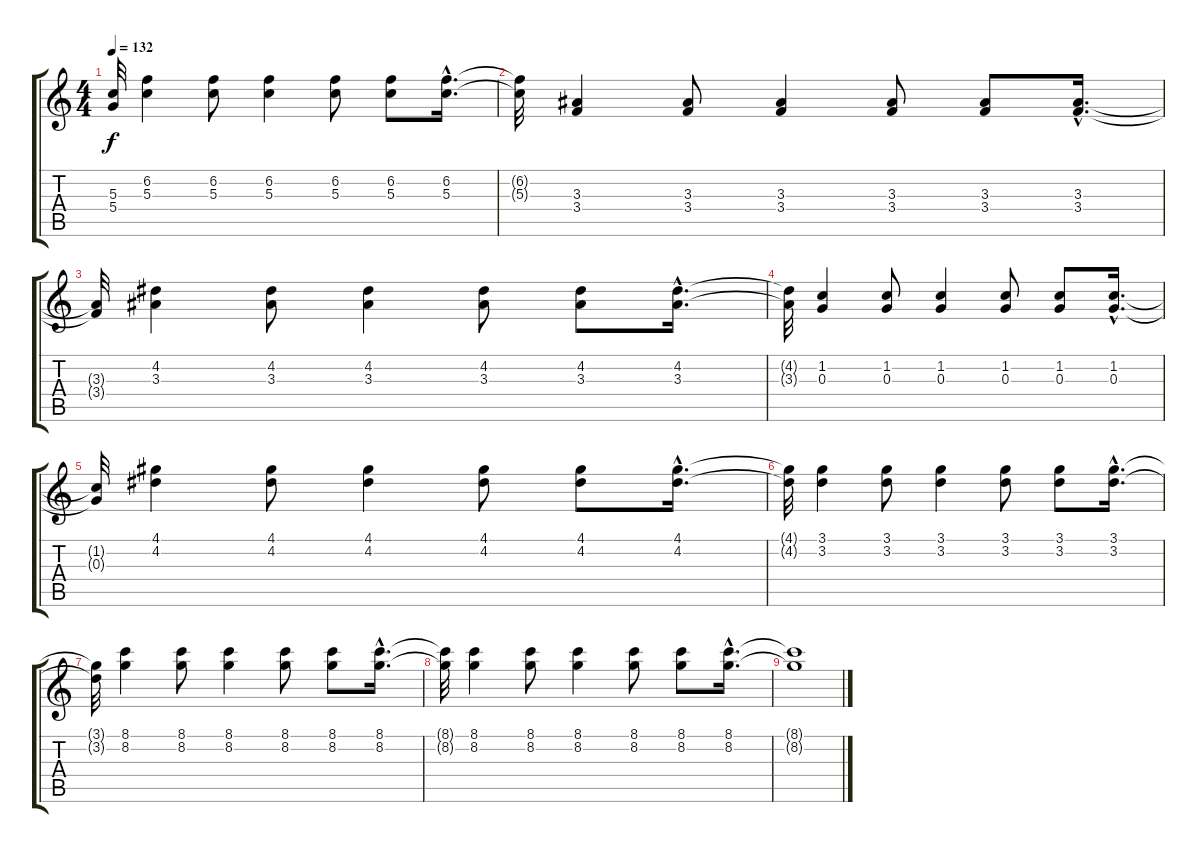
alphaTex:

\track "" {instrument acousticguitarnylon}
\staff {score tabs}
\tuning (E4 B3 G3 D3 A2 E2) {hide}
\ts (4 4)
\tempo 132
\clef g2
\ks c
(5.3{t} 5.4{t}).32{dy f} (6.2 5.3).4 (6.2 5.3).8 (6.2 5.3).4 (6.2 5.3).8 (6.2 5.3).8 (6.2{hac} 5.3{hac}).16{d} |
(6.2{t} 5.3{t}).32 (3.3 3.4).4 (3.3 3.4).8 (3.3 3.4).4 (3.3 3.4).8 (3.3 3.4).8 (3.3{hac} 3.4{hac}).16{d} |
(3.3{t} 3.4{t}).32 (4.2 3.3).4 (4.2 3.3).8 (4.2 3.3).4 (4.2 3.3).8 (4.2 3.3).8 (4.2{hac} 3.3{hac}).16{d} |
(4.2{t} 3.3{t}).32 (1.2 0.3).4 (1.2 0.3).8 (1.2 0.3).4 (1.2 0.3).8 (1.2 0.3).8 (1.2{hac} 0.3{hac}).16{d} |
(1.2{t} 0.3{t}).32 (4.1 4.2).4 (4.1 4.2).8 (4.1 4.2).4 (4.1 4.2).8 (4.1 4.2).8 (4.1{hac} 4.2{hac}).16{d} |
(4.1{t} 4.2{t}).32 (3.1 3.2).4 (3.1 3.2).8 (3.1 3.2).4 (3.1 3.2).8 (3.1 3.2).8 (3.1{hac} 3.2{hac}).16{d} |
(3.1{t} 3.2{t}).32 (8.1 8.2).4 (8.1 8.2).8 (8.1 8.2).4 (8.1 8.2).8 (8.1 8.2).8 (8.1{hac} 8.2{hac}).16{d} |
(8.1{t} 8.2{t}).32 (8.1 8.2).4 (8.1 8.2).8 (8.1 8.2).4 (8.1 8.2).8 (8.1 8.2).8 (8.1{hac} 8.2{hac}).16{d} |
(8.1{t} 8.2{t}).1
